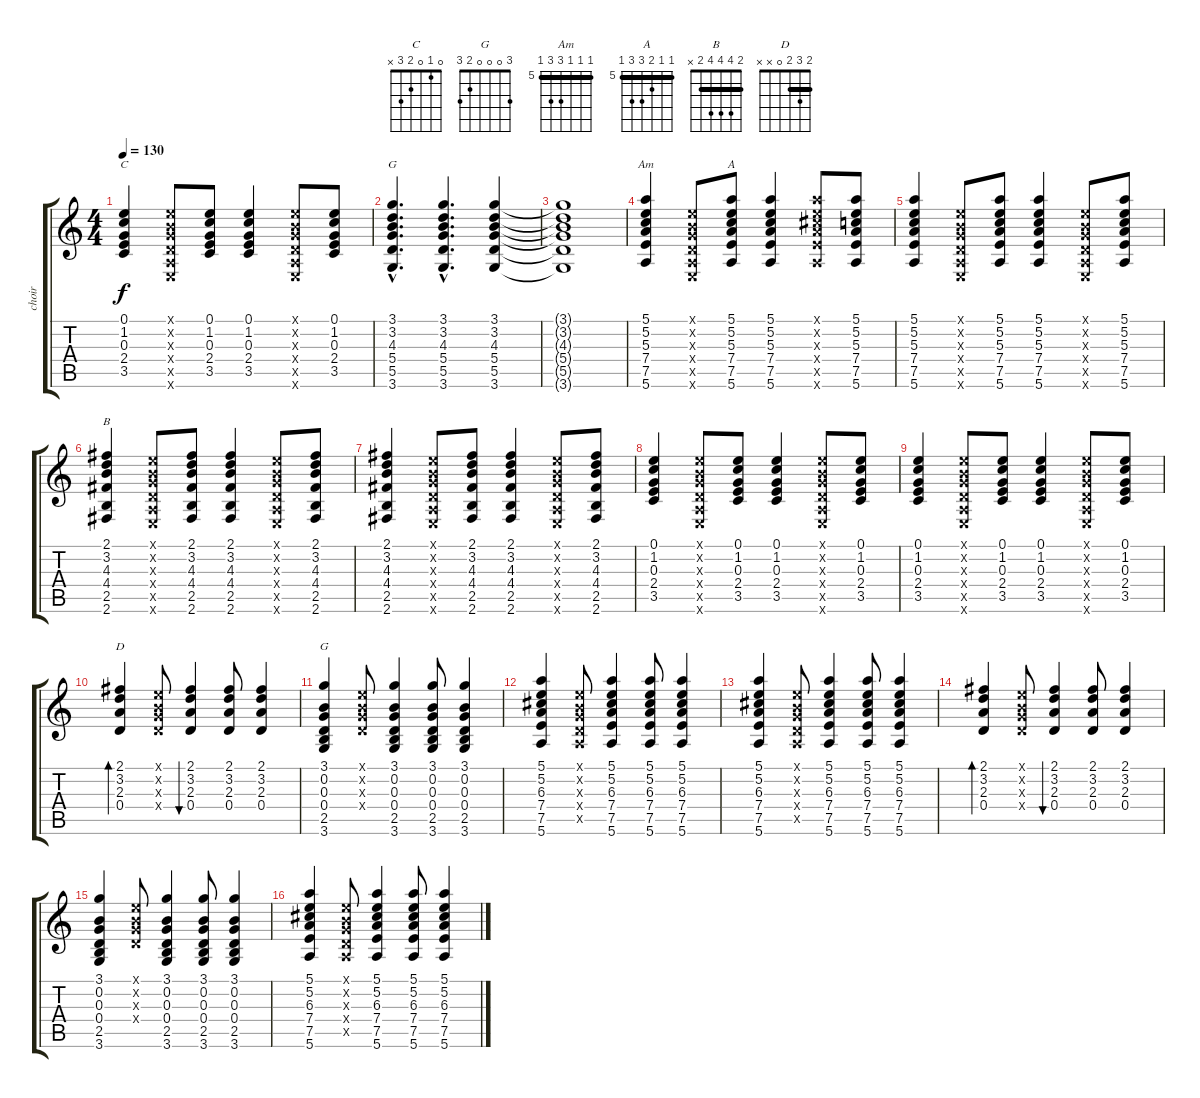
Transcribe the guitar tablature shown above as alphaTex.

\track ("choir" "choir") {instrument acousticguitarsteel}
\staff {score tabs}
\tuning (E4 B3 G3 D3 A2 E2) {hide}
\chord ("C" 0 1 0 2 3 x)
\chord ("G" 3 3 4 5 5 3) {barre 3}
\chord ("Am" 5 5 5 7 7 5) {firstfret 5 barre 5}
\chord ("A" 5 5 6 7 7 5) {firstfret 5 barre 5}
\chord ("B" 2 4 4 4 2 x) {barre 2}
\chord ("D" 2 3 2 0 x x) {barre 2}
\chord ("G" 3 0 0 0 2 3)
\ts (4 4)
\tempo 130
\clef g2
\ks c
(0.1 1.2 0.3 2.4 3.5).4{ch "C" dy f} (0.1{x} 0.2{x} 0.3{x} 0.4{x} 0.5{x} 0.6{x}).8 (0.1 1.2 0.3 2.4 3.5).8 (0.1 1.2 0.3 2.4 3.5).4 (0.1{x} 0.2{x} 0.3{x} 0.4{x} 0.5{x} 0.6{x}).8 (0.1 1.2 0.3 2.4 3.5).8 |
(3.1{hac} 3.2{hac} 4.3{hac} 5.4{hac} 5.5{hac} 3.6{hac}).4{d ch "G"} (3.1{hac} 3.2{hac} 4.3{hac} 5.4{hac} 5.5{hac} 3.6{hac}).4{d} (3.1 3.2 4.3 5.4 5.5 3.6).4 |
(3.1{t} 3.2{t} 4.3{t} 5.4{t} 5.5{t} 3.6{t}).1 |
(5.1 5.2 5.3 7.4 7.5 5.6).4{ch "Am"} (0.1{x} 0.2{x} 0.3{x} 0.4{x} 0.5{x} 0.6{x}).8 (5.1 5.2 5.3 7.4 7.5 5.6).8{ch "A"} (5.1 5.2 5.3 7.4 7.5 5.6).4 (5.1{x} 5.2{x} 6.3{x} 7.4{x} 7.5{x} 5.6{x}).8 (5.1 5.2 5.3 7.4 7.5 5.6).8 |
(5.1 5.2 5.3 7.4 7.5 5.6).4 (0.1{x} 0.2{x} 0.3{x} 0.4{x} 0.5{x} 0.6{x}).8 (5.1 5.2 5.3 7.4 7.5 5.6).8 (5.1 5.2 5.3 7.4 7.5 5.6).4 (0.1{x} 0.2{x} 0.3{x} 0.4{x} 0.5{x} 0.6{x}).8 (5.1 5.2 5.3 7.4 7.5 5.6).8 |
(2.1 3.2 4.3 4.4 2.5 2.6).4{ch "B"} (0.1{x} 0.2{x} 0.3{x} 0.4{x} 0.5{x} 0.6{x}).8 (2.1 3.2 4.3 4.4 2.5 2.6).8 (2.1 3.2 4.3 4.4 2.5 2.6).4 (0.1{x} 0.2{x} 0.3{x} 0.4{x} 0.5{x} 0.6{x}).8 (2.1 3.2 4.3 4.4 2.5 2.6).8 |
(2.1 3.2 4.3 4.4 2.5 2.6).4 (0.1{x} 0.2{x} 0.3{x} 0.4{x} 0.5{x} 0.6{x}).8 (2.1 3.2 4.3 4.4 2.5 2.6).8 (2.1 3.2 4.3 4.4 2.5 2.6).4 (0.1{x} 0.2{x} 0.3{x} 0.4{x} 0.5{x} 0.6{x}).8 (2.1 3.2 4.3 4.4 2.5 2.6).8 |
(0.1 1.2 0.3 2.4 3.5).4 (0.1{x} 0.2{x} 0.3{x} 0.4{x} 0.5{x} 0.6{x}).8 (0.1 1.2 0.3 2.4 3.5).8 (0.1 1.2 0.3 2.4 3.5).4 (0.1{x} 0.2{x} 0.3{x} 0.4{x} 0.5{x} 0.6{x}).8 (0.1 1.2 0.3 2.4 3.5).8 |
(0.1 1.2 0.3 2.4 3.5).4 (0.1{x} 0.2{x} 0.3{x} 0.4{x} 0.5{x} 0.6{x}).8 (0.1 1.2 0.3 2.4 3.5).8 (0.1 1.2 0.3 2.4 3.5).4 (0.1{x} 0.2{x} 0.3{x} 0.4{x} 0.5{x} 0.6{x}).8 (0.1 1.2 0.3 2.4 3.5).8 |
(2.1 3.2 2.3 0.4).4{bd 30 ch "D"} (0.1{x} 0.2{x} 0.3{x} 0.4{x}).8 (2.1 3.2 2.3 0.4).4{bu 30} (2.1 3.2 2.3 0.4).8 (2.1 3.2 2.3 0.4).4 |
(3.1 0.2 0.3 0.4 2.5 3.6).4{ch "G"} (0.1{x} 0.2{x} 0.3{x} 0.4{x}).8 (3.1 0.2 0.3 0.4 2.5 3.6).4 (3.1 0.2 0.3 0.4 2.5 3.6).8 (3.1 0.2 0.3 0.4 2.5 3.6).4 |
(5.1 5.2 6.3 7.4 7.5 5.6).4 (0.1{x} 0.2{x} 0.3{x} 0.4{x} 0.5{x}).8 (5.1 5.2 6.3 7.4 7.5 5.6).4 (5.1 5.2 6.3 7.4 7.5 5.6).8 (5.1 5.2 6.3 7.4 7.5 5.6).4 |
(5.1 5.2 6.3 7.4 7.5 5.6).4 (0.1{x} 0.2{x} 0.3{x} 0.4{x} 0.5{x}).8 (5.1 5.2 6.3 7.4 7.5 5.6).4 (5.1 5.2 6.3 7.4 7.5 5.6).8 (5.1 5.2 6.3 7.4 7.5 5.6).4 |
(2.1 3.2 2.3 0.4).4{bd 30} (0.1{x} 0.2{x} 0.3{x} 0.4{x}).8 (2.1 3.2 2.3 0.4).4{bu 30} (2.1 3.2 2.3 0.4).8 (2.1 3.2 2.3 0.4).4 |
(3.1 0.2 0.3 0.4 2.5 3.6).4 (0.1{x} 0.2{x} 0.3{x} 0.4{x}).8 (3.1 0.2 0.3 0.4 2.5 3.6).4 (3.1 0.2 0.3 0.4 2.5 3.6).8 (3.1 0.2 0.3 0.4 2.5 3.6).4 |
(5.1 5.2 6.3 7.4 7.5 5.6).4 (0.1{x} 0.2{x} 0.3{x} 0.4{x} 0.5{x}).8 (5.1 5.2 6.3 7.4 7.5 5.6).4 (5.1 5.2 6.3 7.4 7.5 5.6).8 (5.1 5.2 6.3 7.4 7.5 5.6).4
